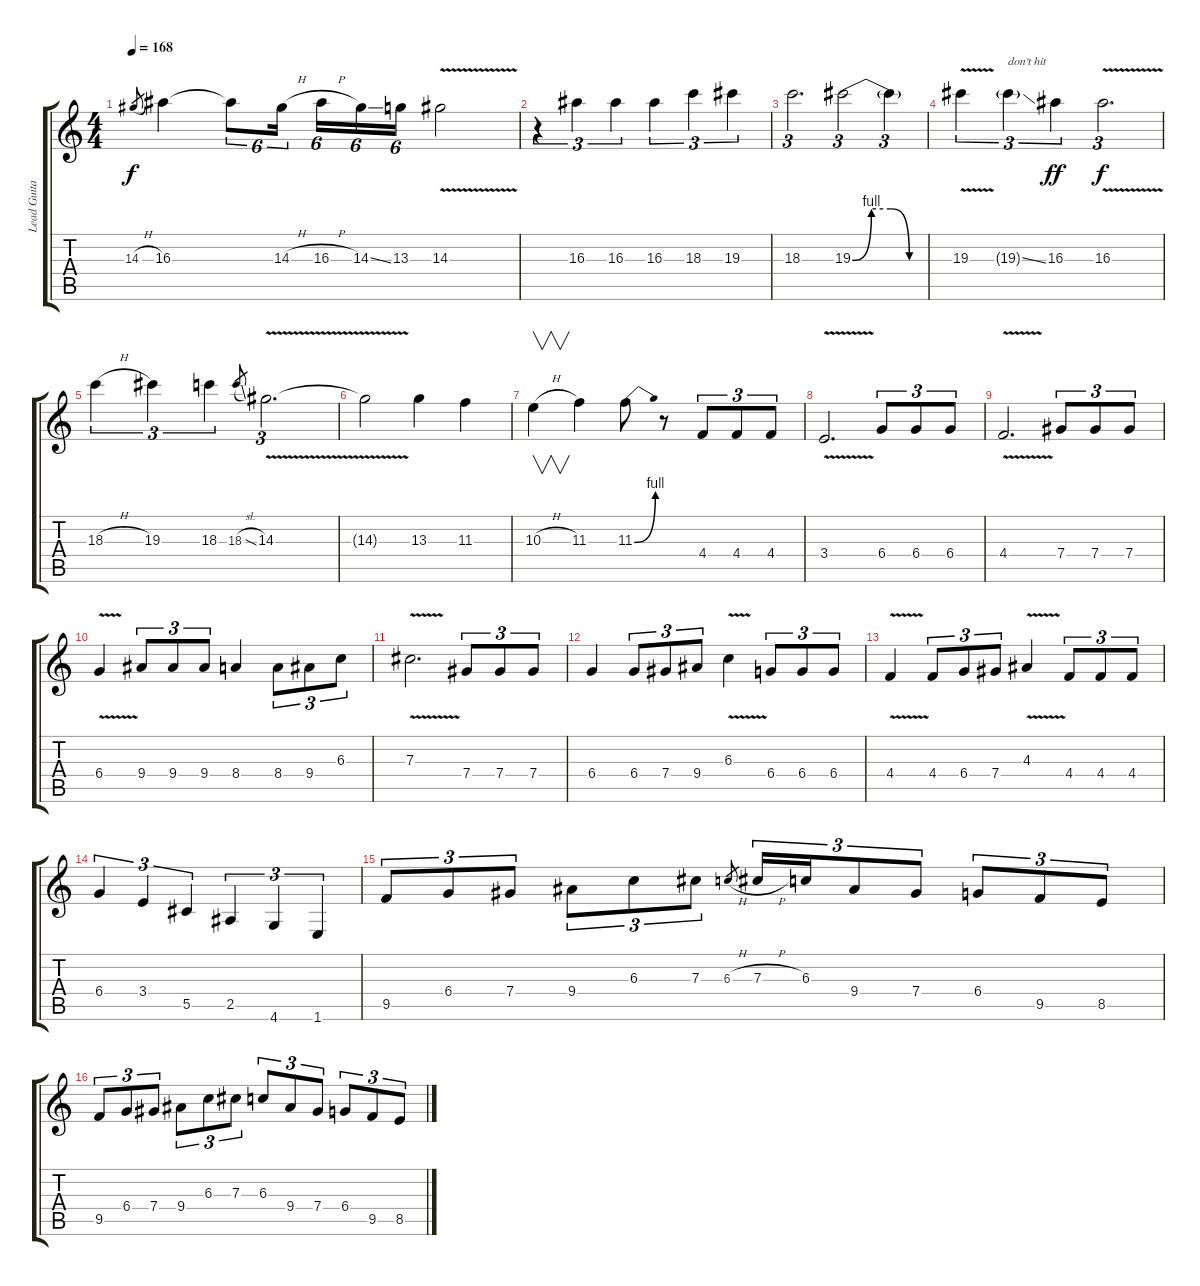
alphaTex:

\track ("Lead Guitar" "Lead Guita") {instrument distortionguitar}
\staff {score tabs}
\tuning (Eb4 Bb3 Gb3 Db3 Ab2 Eb2) {hide}
\ts (4 4)
\tempo 168
\clef g2
\ks c
14.3{h}.8{gr dy f} 16.3.4 16.3{t}.8{tu (6 4)} 14.3{h}.16{tu (6 4) beam splitsecondary} 16.3{h}.16{tu (6 4)} 14.3{ss}.16{tu (6 4)} 13.3.16{tu (6 4)} 14.3{v}.2 |
r.4{tu (3 2)} 16.3.4{tu (3 2)} 16.3.4{tu (3 2)} 16.3.4{tu (3 2)} 18.3.4{tu (3 2)} 19.3.4{tu (3 2)} |
18.3.2{d tu (3 2)} 19.3{be (custom 0 0 15 4 30 4 45 0 60 0)}.2{tu (3 2)} 19.3{t}.4{tu (3 2)} |
19.3{v}.4{tu (3 2)} 19.3{ss g}.4{tu (3 2) txt "don't hit"} 16.3.4{tu (3 2) dy ff} 16.3{v}.2{d tu (3 2) dy f} |
18.3{h}.4{tu (3 2)} 19.3.4{tu (3 2)} 18.3.4{tu (3 2)} 18.3{sl}.8{gr} 14.3{v}.2{d tu (3 2)} |
14.3{t}.2 13.3.4 11.3.4 |
10.3{h}.4{v} 11.3.4 11.3{be (bend 0 0 60 4)}.8 r.8 4.4.8{tu (3 2)} 4.4.8{tu (3 2)} 4.4.8{tu (3 2)} |
3.4{v}.2{d} 6.4.8{tu (3 2)} 6.4.8{tu (3 2)} 6.4.8{tu (3 2)} |
4.4{v}.2{d} 7.4.8{tu (3 2)} 7.4.8{tu (3 2)} 7.4.8{tu (3 2)} |
6.4{v}.4 9.4.8{tu (3 2)} 9.4.8{tu (3 2)} 9.4.8{tu (3 2)} 8.4.4 8.4.8{tu (3 2)} 9.4.8{tu (3 2)} 6.3.8{tu (3 2)} |
7.3{v}.2{d} 7.4.8{tu (3 2)} 7.4.8{tu (3 2)} 7.4.8{tu (3 2)} |
6.4.4 6.4.8{tu (3 2)} 7.4.8{tu (3 2)} 9.4.8{tu (3 2)} 6.3{v}.4 6.4.8{tu (3 2)} 6.4.8{tu (3 2)} 6.4.8{tu (3 2)} |
4.4{v}.4 4.4.8{tu (3 2)} 6.4.8{tu (3 2)} 7.4.8{tu (3 2)} 4.3{v}.4 4.4.8{tu (3 2)} 4.4.8{tu (3 2)} 4.4.8{tu (3 2)} |
6.4.4{tu (3 2)} 3.4.4{tu (3 2)} 5.5.4{tu (3 2)} 2.5.4{tu (3 2)} 4.6.4{tu (3 2)} 1.6.4{tu (3 2)} |
9.5.8{tu (3 2)} 6.4.8{tu (3 2)} 7.4.8{tu (3 2)} 9.4.8{tu (3 2)} 6.3.8{tu (3 2)} 7.3.8{tu (3 2)} 6.3{h}.8{gr} 7.3{h}.16{tu (3 2)} 6.3.16{tu (3 2)} 9.4.8{tu (3 2)} 7.4.8{tu (3 2)} 6.4.8{tu (3 2)} 9.5.8{tu (3 2)} 8.5.8{tu (3 2)} |
9.5.8{tu (3 2)} 6.4.8{tu (3 2)} 7.4.8{tu (3 2)} 9.4.8{tu (3 2)} 6.3.8{tu (3 2)} 7.3.8{tu (3 2)} 6.3.8{tu (3 2)} 9.4.8{tu (3 2)} 7.4.8{tu (3 2)} 6.4.8{tu (3 2)} 9.5.8{tu (3 2)} 8.5.8{tu (3 2)}
